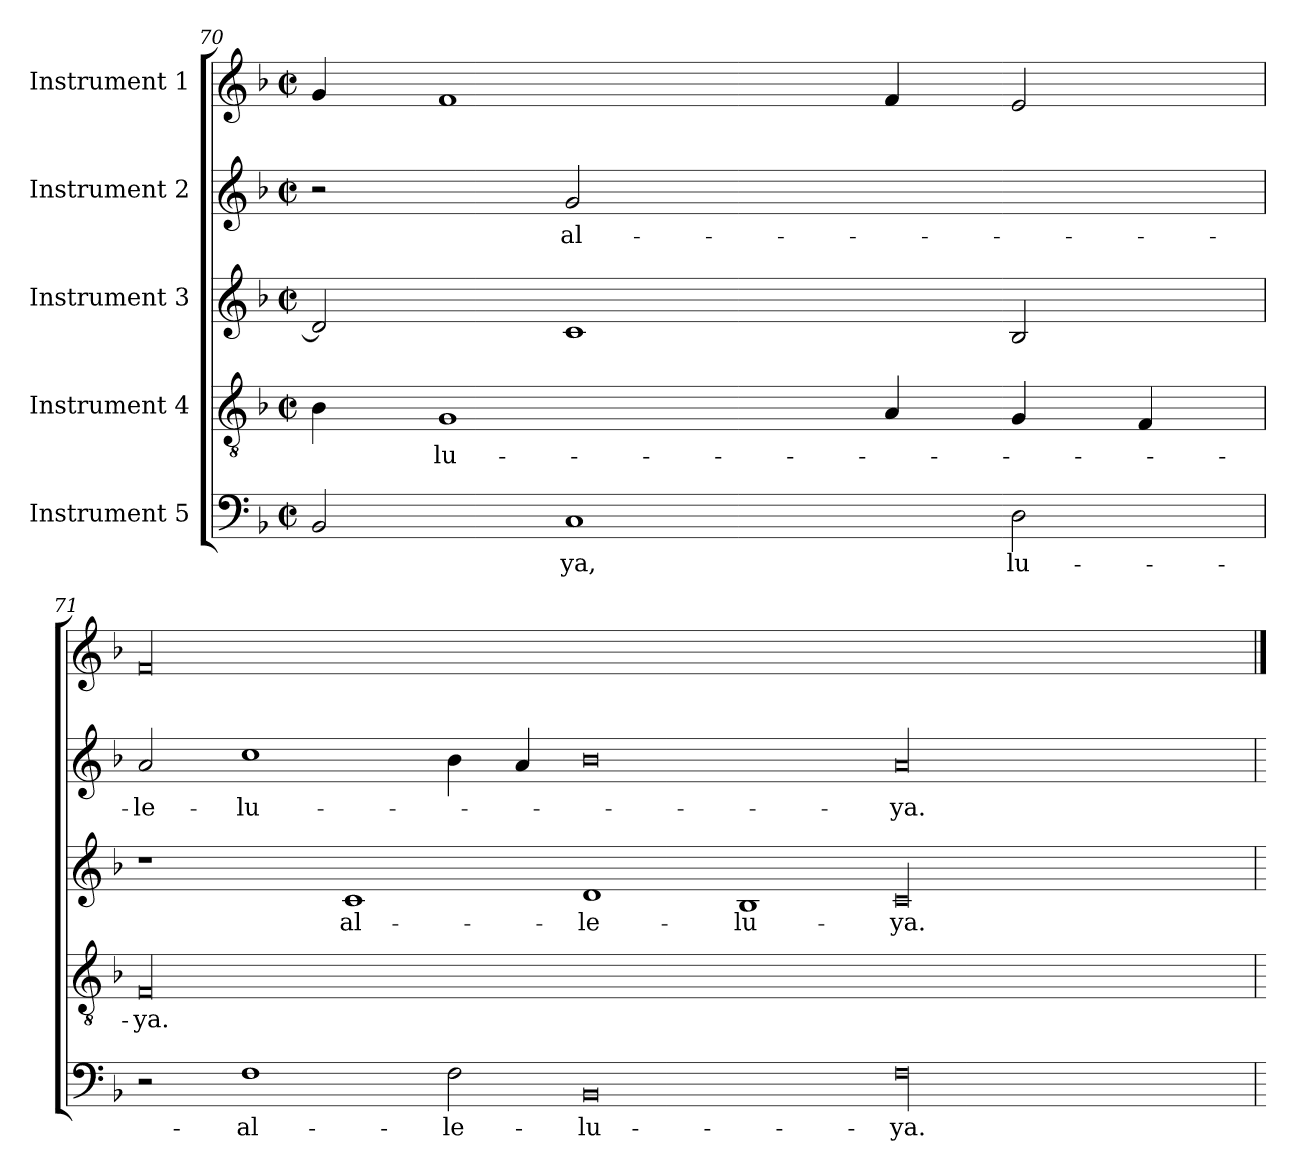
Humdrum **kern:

**kern	**text	**kern	**text	**kern	**text	**kern	**text	**kern
*part5	*part5	*part4	*part4	*part3	*part3	*part2	*part2	*part1
*staff5	*staff5	*staff4	*staff4	*staff3	*staff3	*staff2	*staff2	*staff1
*I"Instrument 5	*	*I"Instrument 4	*	*I"Instrument 3	*	*I"Instrument 2	*	*I"Instrument 1
*clefF4	*	*clefGv2	*	*clefG2	*	*clefG2	*	*clefG2
*k[b-]	*	*k[b-]	*	*k[b-]	*	*k[b-]	*	*k[b-]
*F:	*	*F:	*	*F:	*	*F:	*	*F:
*M2/2	*	*M2/2	*	*M2/2	*	*M2/2	*	*M2/2
*met(c|)	*	*met(c|)	*	*met(c|)	*	*met(c|)	*	*met(c|)
=70	=70	=70	=70	=70	=70	=70	=70	=70
2BB-/	.	4B-\	.	2d/]	.	2r	.	4g/
!	!	!	!LO:LY:b:cj	!	!	!	!	!
.	.	1G	-lu-	.	.	.	.	1f
!	!LO:LY:b:cj	!	!	!	!	!	!LO:LY:b:cj	!
1C	-ya,	.	.	1c	.	2g/	al-	.
.	.	.	.	.	.	1ryy	.	.
.	.	4A/	.	.	.	.	.	4f/
!	!LO:LY:b:cj	!	!	!	!	!	!	!
2D\	-lu-	4G/	.	2B-/	.	.	.	2e/
.	.	4F/	.	.	.	.	.	.
=71	=71	=71	=71	=71	=71	=71	=71	=71
!	!	!	!LO:LY:b:cj	!	!	!	!LO:LY:b:cj	!
2r	.	00F/	-ya.	1r	.	2a/	-le-	00f/
!	!LO:LY:b:cj	!	!	!	!	!	!LO:LY:b:cj	!
1F	al-	.	.	.	.	1cc	-lu-	.
!	!	!	!	!	!LO:LY:b:cj	!	!	!
.	.	.	.	1c	al-	.	.	.
!	!LO:LY:b:cj	!	!	!	!	!	!	!
2F\	-le-	.	.	.	.	4b-\	.	.
.	.	.	.	.	.	4a/	.	.
!	!LO:LY:b:rj	!	!	!	!LO:LY:b:cj	!	!	!
0BB-	-lu-	.	.	1d	-le-	0b-	.	.
!	!	!	!	!	!LO:LY:b:cj	!	!	!
.	.	.	.	1B-	-lu-	.	.	.
!	!LO:LY:b:cj	!	!	!	!LO:LY:b:cj	!	!LO:LY:b:cj	!
00F\	-ya.	00ryy	.	00c/	-ya.	00a/	-ya.	00ryy
=	==	=	==	=	==	=	==	==
*-	*-	*-	*-	*-	*-	*-	*-	*-
